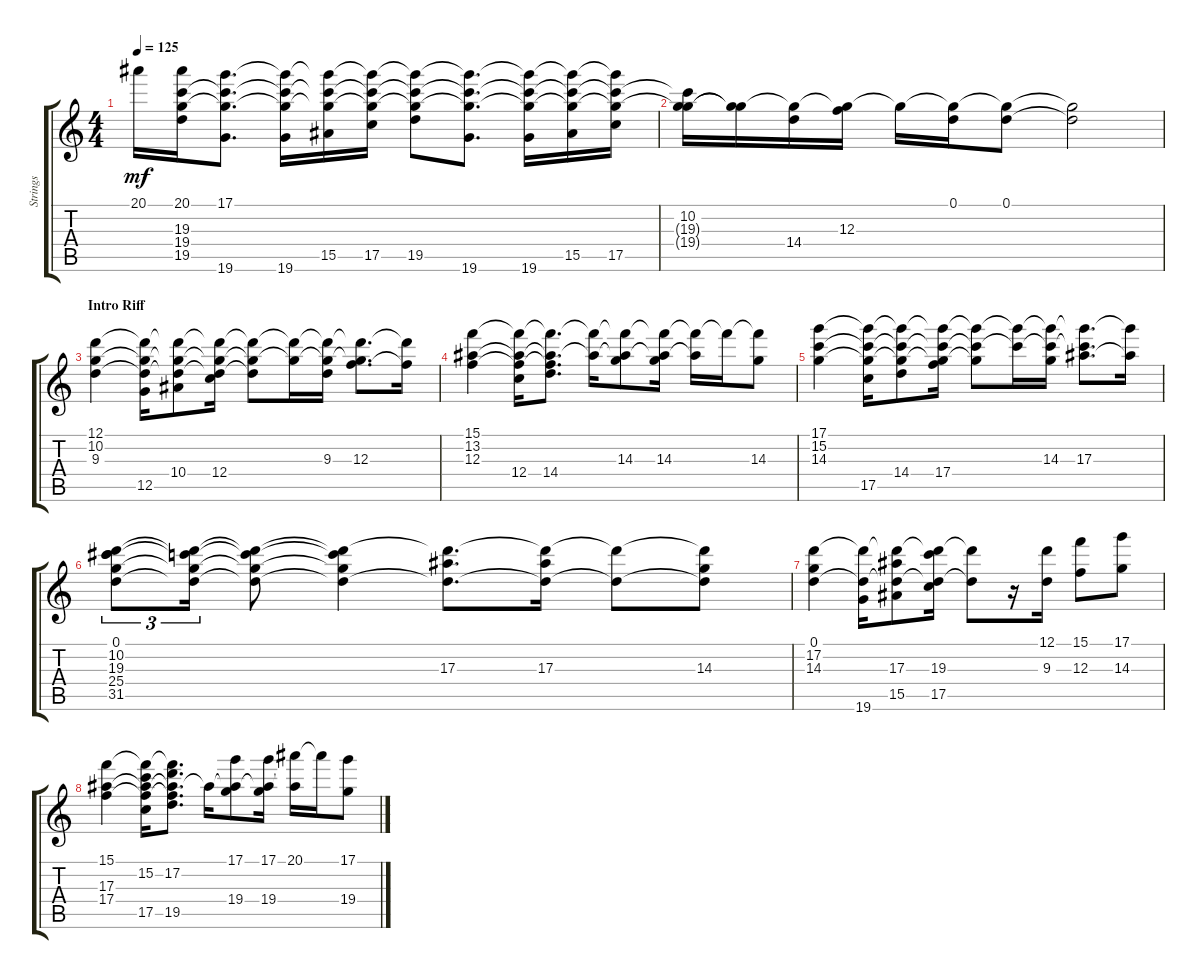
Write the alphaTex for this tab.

\track ("Strings" "Strings") {instrument electricguitarclean}
\staff {score tabs}
\tuning (D4 A3 F3 C3 G2 C2) {hide}
\ts (4 4)
\tempo 125
\clef g2
\ks aminor
20.1{t}.16{dy mf} (20.1 19.3 19.4 19.5).16 (17.1 19.3{t} 19.4{t} 19.6).8{d} (17.1{t} 19.3{t} 19.4{t} 19.6).16 (17.1{t} 19.3{t} 19.4{t} 15.5).16 (17.1{t} 19.3{t} 19.4{t} 17.5).16 (17.1{t} 19.3{t} 19.4{t} 19.5).8 (17.1{t} 19.3{t} 19.4{t} 19.6).8{d} (17.1{t} 19.3{t} 19.4{t} 19.6).16 (17.1{t} 19.3{t} 19.4{t} 15.5).16 (17.1{t} 19.3{t} 19.4{t} 17.5).16 |
(10.2 19.3{t} 19.4{t}).16 (10.2{t} 19.4{t}).16 (10.2{t} 14.4).16 (10.2{t} 12.3).16 10.2{t}.16 (0.1 10.2{t}).16 (0.1 10.2{t}).8 (0.1{t} 10.2{t}).2 |
\section ("" "Intro Riff")
(12.1 10.2 9.3).4 (12.1{t} 10.2{t} 9.3{t} 12.5).16 (12.1{t} 10.2{t} 9.3{t} 10.4).8 (12.1{t} 10.2{t} 9.3{t} 12.4).16 (12.1{t} 10.2{t} 9.3{t}).8 (12.1{t} 10.2{t}).16 (12.1{t} 10.2{t} 9.3).16 (12.1{t} 10.2{t} 12.3).8{d} (12.1{t} 12.3{t}).16 |
(15.1 13.2 12.3).4 (15.1{t} 13.2{t} 12.3{t} 12.4).16 (15.1{t} 13.2{t} 12.3{t} 14.4).8{d} (15.1{t} 13.2{t}).16 (15.1{t} 13.2{t} 14.3).8 (15.1{t} 13.2{t} 14.3).16 (15.1{t} 13.2{t}).16 15.1{t}.16 (15.1{t} 14.3).8 |
(17.1 15.2 14.3).4 (17.1{t} 15.2{t} 14.3{t} 17.5).16 (17.1{t} 15.2{t} 14.3{t} 14.4).8 (17.1{t} 15.2{t} 14.3{t} 17.4).16 (17.1{t} 15.2{t} 14.3{t}).8 (17.1{t} 15.2{t}).16 (17.1{t} 15.2{t} 14.3).16 (17.1{t} 15.2{t} 17.3).8{d} (17.1{t} 17.3{t}).16 |
(0.1 10.2 19.3 25.4 31.5).8{tu (3 2)} (0.1{t} 10.2{t} 19.3{t} 31.5{t}).16{tu (3 2)} (0.1{t} 10.2{t} 19.3{t} 31.5{t}).8 (0.1{t} 10.2{t} 19.3{t} 31.5{t}).4 (0.1{t} 17.3 31.5{t}).8{d} (0.1{t} 17.3 31.5{t}).16 (0.1{t} 31.5{t}).8 (0.1{t} 14.3 31.5{t}).8 |
(0.1 17.2 14.3).4 (0.1{t} 17.2{t} 19.6).16 (0.1{t} 17.2{t} 17.3 15.5).8 (0.1{t} 17.2{t} 19.3 17.5).16 (0.1{t} 17.2{t}).8 r.16 (12.1 9.3).16 (15.1 12.3).8 (17.1 14.3).8 |
(15.1 17.3 17.4).4 (15.1{t} 15.2 17.3{t} 17.4{t} 17.5).16 (15.1{t} 17.2 17.3{t} 17.4{t} 19.5).8{d} 17.3{t}.16 (17.1 17.3{t} 19.4).8 (17.1 17.3{t} 19.4).16 (20.1 17.3{t}).16 20.1{t}.16 (17.1 19.4).8
